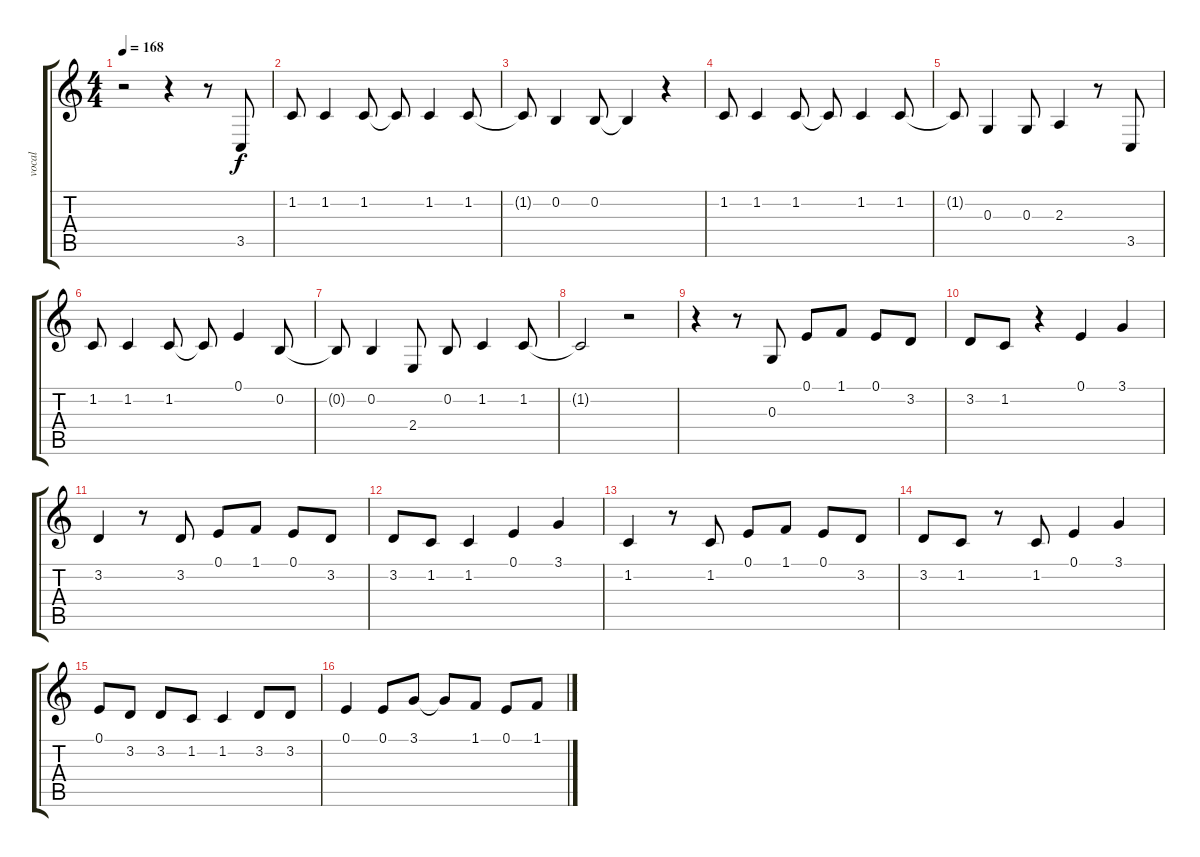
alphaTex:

\track ("vocal" "vocal") {instrument acousticgrandpiano}
\staff {score tabs}
\tuning (E4 B3 G3 D3 A2 E2) {hide}
\ts (4 4)
\tempo 168
\clef g2
\ks c
r.2{dy f} r.4 r.8 3.5.8 |
1.2.8 1.2.4 1.2.8 1.2{t}.8 1.2.4 1.2.8 |
1.2{t}.8 0.2.4 0.2.8 0.2{t}.4 r.4 |
1.2.8 1.2.4 1.2.8 1.2{t}.8 1.2.4 1.2.8 |
1.2{t}.8 0.3.4 0.3.8 2.3.4 r.8 3.5.8 |
1.2.8 1.2.4 1.2.8 1.2{t}.8 0.1.4 0.2.8 |
0.2{t}.8 0.2.4 2.4.8 0.2.8 1.2.4 1.2.8 |
1.2{t}.2 r.2 |
r.4 r.8 0.3.8 0.1.8 1.1.8 0.1.8 3.2.8 |
3.2.8 1.2.8 r.4 0.1.4 3.1.4 |
3.2.4 r.8 3.2.8 0.1.8 1.1.8 0.1.8 3.2.8 |
3.2.8 1.2.8 1.2.4 0.1.4 3.1.4 |
1.2.4 r.8 1.2.8 0.1.8 1.1.8 0.1.8 3.2.8 |
3.2.8 1.2.8 r.8 1.2.8 0.1.4 3.1.4 |
0.1.8 3.2.8 3.2.8 1.2.8 1.2.4 3.2.8 3.2.8 |
0.1.4 0.1.8 3.1.8 3.1{t}.8 1.1.8 0.1.8 1.1.8
